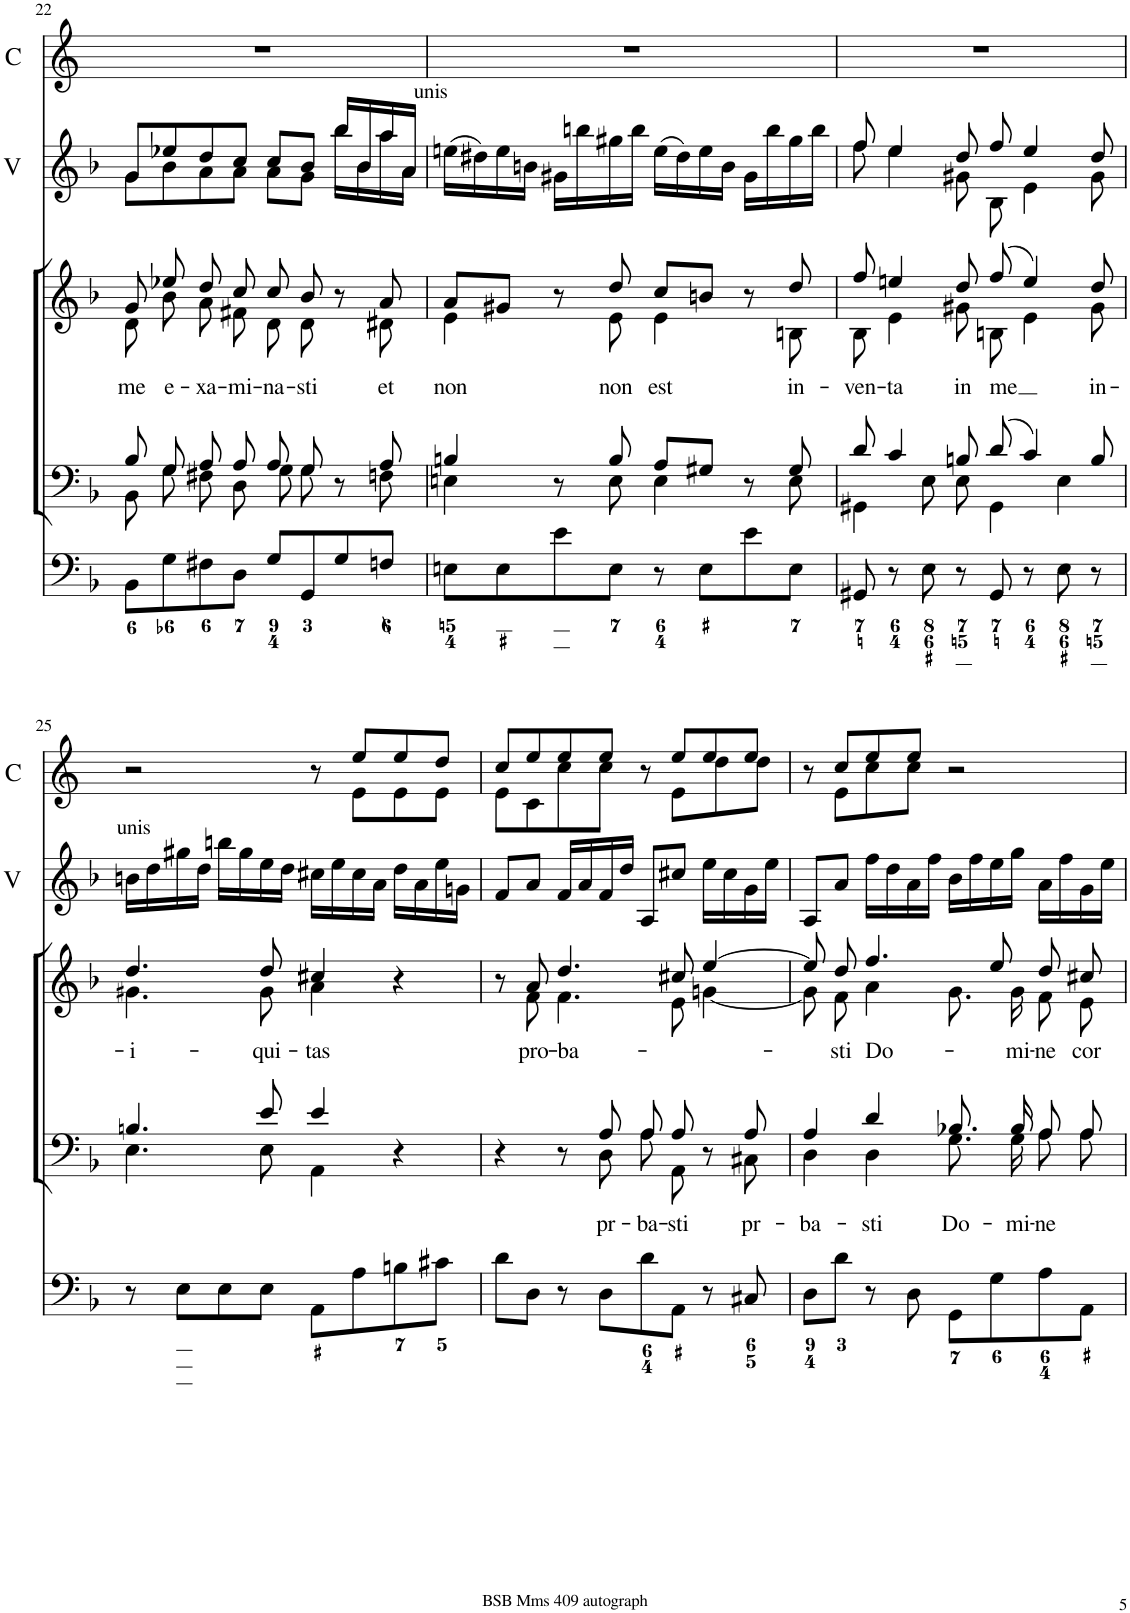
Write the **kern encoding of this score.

**kern	**kern	**text	**kern	**text	**kern	**kern	**kern	**kern
*part7	*part6	*part6	*part5	*part5	*part4	*part3	*part2	*part1
*staff7	*staff6	*staff6	*staff5	*staff5	*staff4	*staff3	*staff2	*staff1
*I"Organ	*I"Voice	*	*I"Voice	*	*I"Violin	*I"Violin	*I"2 Violini	*I"Corni in F
*	*	*	*	*	*I'Vln.	*I'Vln.	*I'V	*I'C
!!LO:PB:g=z
*clefF4	*clefF4	*	*clefG2	*	*clefG2	*clefG2	*clefG2	*clefG2
*	*	*	*	*	*	*	*	*Trd4c7
*k[b-]	*k[b-]	*	*k[b-]	*	*k[b-]	*k[b-]	*k[b-]	*k[]
*M4/4	*M4/4	*	*M4/4	*	*M4/4	*M4/4	*M4/4	*M4/4
*met(c)	*met(c)	*	*met(c)	*	*met(c)	*met(c)	*met(c)	*met(c)
=22	=22	=22	=22	=22	=22	=22	=22	=22
*	*^	*	*^	*	*	*	*	*
!	!	!	!	!	!	!LO:LY:b	!	!	!	!
*	*	*	*	*	*	*	*	*	*^	*
8BB-\L	8B-/	8BB-\	.	8g/	8d\	me	8g/L	8g\L	8g/L	8g\L	1r
!	!	!	!	!	!	!LO:LY:b	!	!	!	!	!
8G\	8G/	8G\	.	8ee-X/	8b-\	e-	8b-/J	8ee-X\J	8ee-X/	8b-\	.
!	!	!	!	!	!	!LO:LY:b	!	!	!	!	!
8F#X\	8A/	8F#X\	.	8dd/	8a\	-xa-	8a/L	8dd\L	8dd/	8a\	.
!	!	!	!	!	!	!LO:LY:b	!	!	!	!	!
8D\J	8A/	8D\	.	8cc/	8f#X\	-mi-	8a/J	8cc\J	8cc/J	8a\J	.
!	!	!	!	!	!	!LO:LY:b	!	!	!	!	!
8G/L	8A/	8G\	.	8cc/	8d\	-na-	8a/L	8cc\L	8cc/L	8a\L	.
!	!	!	!	!	!	!LO:LY:b	!	!	!	!	!
8GG/	8G/	8G\	.	8b-/	8d\	-sti	8g/J	8b-\J	8b-/J	8g\J	.
8G/	8r	8ryy	.	8r	8ryy	.	16bb-\LL	16bb-\LL	16bb-/LL	16bb-\LL	.
.	.	.	.	.	.	.	16b-\J	16b-\J	16b-/	16b-\	.
!	!	!	!	!	!	!LO:LY:b	!	!	!	!	!
8Fn/J	8A/	8Fn\	.	8a/	8d#X\	et	16aa\L	16aa\L	16aa/	16aa\	.
.	.	.	.	.	.	.	16a\JJ	16a\JJ	16a/JJ	16a\JJ	.
=23	=23	=23	=23	=23	=23	=23	=23	=23	=23	=23	=23
!	!	!	!	!	!	!	!	!	!LO:TX:a:t=unis	!	!
!	!	!	!	!	!	!	!	!LO:TX:a:t=unis	!	!	!
!	!	!	!	!	!	!	!LO:TX:a:t=unis	!	!	!	!
!	!	!	!	!	!	!LO:LY:b	!	!	!	!	!
*	*	*	*	*	*	*	*	*	*v	*v	*
8En\L	4Bn/	4En\	.	8a/L	4e\	non	(16een\LL	(16een\LL	(16een\LL	1r
.	.	.	.	.	.	.	16dd#X\J)	16dd#X\J)	16dd#X\)	.
8E\	.	.	.	8g#X/J	.	.	16ee\L	16ee\L	16ee\	.
.	.	.	.	.	.	.	16bn\JJ	16bn\JJ	16bn\JJ	.
8e\	8r	8ryy	.	8r	8ryy	.	16g#X\LL	16g#X\LL	16g#X\LL	.
.	.	.	.	.	.	.	16bbn\J	16bbn\J	16bbn\	.
!	!	!	!	!	!	!LO:LY:b	!	!	!	!
8E\J	8B/	8E\	.	8dd/	8e\	non	16gg#X\L	16gg#X\L	16gg#X\	.
.	.	.	.	.	.	.	16bb\JJ	16bb\JJ	16bb\JJ	.
!	!	!	!	!	!	!LO:LY:b	!	!	!	!
8r	8A/L	4E\	.	8cc/L	4e\	est	(16ee\LL	(16ee\LL	(16ee\LL	.
.	.	.	.	.	.	.	16dd#\J)	16dd#\J)	16dd#\)	.
8E\L	8G#X/J	.	.	8bn/J	.	.	16ee\L	16ee\L	16ee\	.
.	.	.	.	.	.	.	16b\JJ	16b\JJ	16b\JJ	.
8e\	8r	8ryy	.	8r	8ryy	.	16g#\LL	16g#\LL	16g#\LL	.
.	.	.	.	.	.	.	16bb\J	16bb\J	16bb\	.
!	!	!	!	!	!	!LO:LY:b	!	!	!	!
8E\J	8G#/	8E\	.	8dd/	8Bn\	in-	16gg#\L	16gg#\L	16gg#\	.
.	.	.	.	.	.	.	16bb\JJ	16bb\JJ	16bb\JJ	.
=24	=24	=24	=24	=24	=24	=24	=24	=24	=24	=24
!	!	!	!	!	!	!LO:LY:b	!	!	!	!
*	*	*	*	*	*	*	*	*	*^	*
8GG#X/	8d/	4GG#X\	.	8ff/	8B-\	-ven-	8ff	8ff	8ff/	8ff\	1r
!	!	!	!	!	!	!LO:LY:b	!	!	!	!	!
8r	4c/	.	.	4een/	4e\	-ta	4ee	4ee	4ee/	4ee\	.
8E\	.	8E\	.	.	.	.	.	.	.	.	.
!	!	!	!	!	!	!LO:LY:b	!	!	!	!	!
8r	8Bn/	8E\	.	8dd/	8g#X\	in	8g#X	8dd	8dd/	8g#X\	.
!	!	!	!	!	!	!LO:LY:b	!	!	!	!	!
8GG#/	(8d/	4GG#\	.	(8ff/	8Bn\	me	8B-	8ff	8ff/	8B-\	.
8r	4c/)	.	.	4ee/)	4e\	.	4e	4ee	4ee/	4e\	.
8E\	.	4E\	.	.	.	.	.	.	.	.	.
!	!	!	!	!	!	!LO:LY:b	!	!	!	!	!
8r	8B/	.	.	8dd/	8g#\	in-	8g#	8dd	8dd/	8g#\	.
!!LO:LB:g=z
=25	=25	=25	=25	=25	=25	=25	=25	=25	=25	=25	=25
!	!	!	!	!	!	!	!	!	!LO:TX:a:t=unis	!	!
!	!	!	!	!	!	!	!	!LO:TX:a:t=unis	!	!	!
!	!	!	!	!	!	!	!LO:TX:a:t=unis	!	!	!	!
!	!	!	!	!	!	!LO:LY:b	!	!	!	!	!
*	*	*	*	*	*	*	*	*	*v	*v	*^
8r	4.Bn/	4.E\	.	4.dd/	4.g#X\	-i-	16bn\LL	16bn\LL	16bn\LL	2r	8ryy
.	.	.	.	.	.	.	16dd\J	16dd\J	16dd\	.	.
*	*	*	*	*	*	*	*	*	*	*v	*v
8E\L	.	.	.	.	.	.	16gg#X\L	16gg#X\L	16gg#X\	.
.	.	.	.	.	.	.	16dd\JJ	16dd\JJ	16dd\JJ	.
8E\	.	.	.	.	.	.	16bbn\LL	16bbn\LL	16bbn\LL	.
.	.	.	.	.	.	.	16gg#\J	16gg#\J	16gg#\	.
!	!	!	!	!	!	!LO:LY:b	!	!	!	!
8E\J	8e/	8E\	.	8dd/	8g#\	-qui-	16ee\L	16ee\L	16ee\	.
.	.	.	.	.	.	.	16dd\JJ	16dd\JJ	16dd\JJ	.
!	!	!	!	!	!	!LO:LY:b	!	!	!	!
8AA\L	4e/	4AA\	.	4cc#X/	4a\	-tas	16cc#X\LL	16cc#X\LL	16cc#X\LL	8r
.	.	.	.	.	.	.	16ee\J	16ee\J	16ee\	.
*	*	*	*	*	*	*	*	*	*	*^
8A\	.	.	.	.	.	.	16cc#\L	16cc#\L	16cc#\	8ee/L	8e\L
.	.	.	.	.	.	.	16a\JJ	16a\JJ	16a\JJ	.	.
8Bn\	4r	4ryy	.	4r	4ryy	.	16dd\LL	16dd\LL	16dd\LL	8ee/	8e\
.	.	.	.	.	.	.	16a\J	16a\J	16a\	.	.
8c#X\J	.	.	.	.	.	.	16ee\L	16ee\L	16ee\	8dd/J	8e\J
.	.	.	.	.	.	.	16gn\JJ	16gn\JJ	16gn\JJ	.	.
=26	=26	=26	=26	=26	=26	=26	=26	=26	=26	=26	=26
8d\L	4r	4.ryy	.	8r	8ryy	.	8f/L	8f/L	8f/L	8cc/L	8e\L
!	!	!	!	!	!	!LO:LY:b	!	!	!	!	!
8D\J	.	.	.	8a/	8f\	pro-	8a/J	8a/J	8a/J	8ee/	8c\
!	!	!	!	!	!	!LO:LY:b	!	!	!	!	!
8r	8r	.	.	4.dd/	4.f\	-ba-	16f/LL	16f/LL	16f/LL	8ee/	8cc\
.	.	.	.	.	.	.	16a/J	16a/J	16a/	.	.
!	!	!	!LO:LY:b	!	!	!	!	!	!	!	!
8D\L	8A/	8D\	pr-	.	.	.	16f/L	16f/L	16f/	8ee/J	8cc\J
.	.	.	.	.	.	.	16dd/JJ	16dd/JJ	16dd/JJ	.	.
!	!	!	!LO:LY:b	!	!	!	!	!	!	!	!
8d\	8A/	8A\	-ba-	.	.	.	8A/L	8A/L	8A/L	8r	8ryy
!	!	!	!LO:LY:b	!	!	!	!	!	!	!	!
8AA\J	8A/	8AA\	-sti	8cc#X/	8e\	.	8cc#X/J	8cc#X/J	8cc#X/J	8ee/L	8e\L
8r	8r	8ryy	.	[4ee/	[4gn\	.	16ee\LL	16ee\LL	16ee\LL	8ee/	8dd\
.	.	.	.	.	.	.	16cc#\J	16cc#\J	16cc#\	.	.
!	!	!	!LO:LY:b	!	!	!	!	!	!	!	!
8C#X/	8A/	8C#X\	pr-	.	.	.	16g\L	16g\L	16g\	8ee/J	8dd\J
.	.	.	.	.	.	.	16ee\JJ	16ee\JJ	16ee\JJ	.	.
=27	=27	=27	=27	=27	=27	=27	=27	=27	=27	=27	=27
!	!	!	!LO:LY:b	!	!	!	!	!	!	!	!
8D\L	4A/	4D\	-ba-	8ee/]	8g\]	.	8A/L	8A/L	8A/L	8r	8ryy
!	!	!	!	!	!	!LO:LY:b	!	!	!	!	!
8d\J	.	.	.	8dd/	8f\	-sti	8a/J	8a/J	8a/J	8cc/L	8e\L
!	!	!	!LO:LY:b	!	!	!LO:LY:b	!	!	!	!	!
8r	4d/	4D\	-sti	4.ff/	4a\	Do-	16ff\LL	16ff\LL	16ff\LL	8ee/	8cc\
.	.	.	.	.	.	.	16dd\J	16dd\J	16dd\	.	.
8D\	.	.	.	.	.	.	16a\L	16a\L	16a\	8ee/J	8cc\J
.	.	.	.	.	.	.	16ff\JJ	16ff\JJ	16ff\JJ	.	.
!	!	!	!LO:LY:b	!	!	!	!	!	!	!	!
8GG\L	8.B-X/	8.G\	Do-	.	8.g\	.	16b-\LL	16b-\LL	16b-\LL	2r	2ryy
.	.	.	.	.	.	.	16ff\J	16ff\J	16ff\	.	.
8G\	.	.	.	8ee/	.	.	16ee\L	16ee\L	16ee\	.	.
!	!	!	!LO:LY:b	!	!	!LO:LY:b	!	!	!	!	!
.	16B-/	16G\	-mi-	.	16g\	-mi-	16gg\JJ	16gg\JJ	16gg\JJ	.	.
!	!	!	!LO:LY:b	!	!	!LO:LY:b	!	!	!	!	!
8A\	8A/	8A\	-ne	8dd/	8f\	-ne	16a\LL	16a\LL	16a\LL	.	.
.	.	.	.	.	.	.	16ff\J	16ff\J	16ff\	.	.
!	!	!	!	!	!	!LO:LY:b	!	!	!	!	!
8AA\J	8A/	8A\	.	8cc#X/	8e\	cor	16g\L	16g\L	16g\	.	.
.	.	.	.	.	.	.	16ee\JJ	16ee\JJ	16ee\JJ	.	.
*	*v	*v	*	*	*	*	*	*	*	*v	*v
*	*	*	*v	*v	*	*	*	*	*
=	=	=	=	=	=	=	=	=
*-	*-	*-	*-	*-	*-	*-	*-	*-
